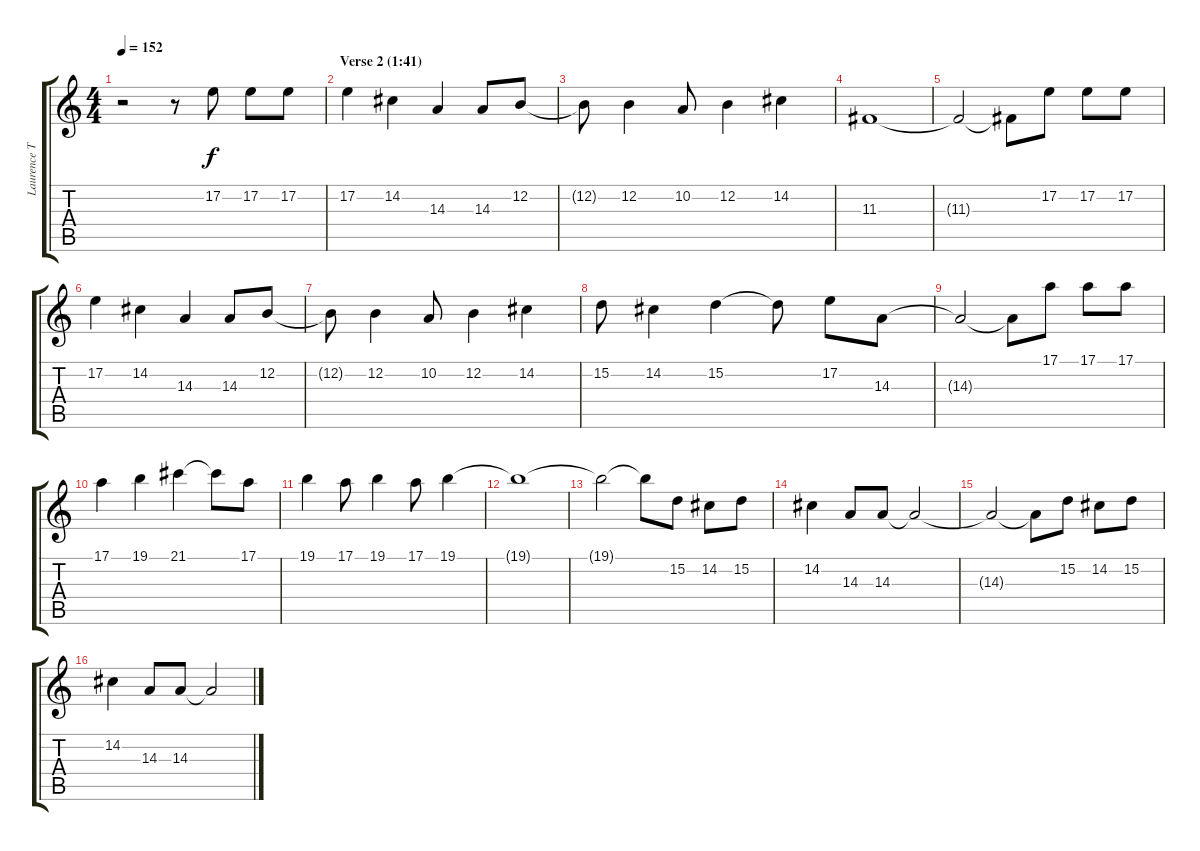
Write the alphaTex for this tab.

\track ("Laurence Tolhurst (piano)" "Laurence T") {instrument brightacousticpiano}
\staff {score tabs}
\tuning (E4 B3 G3 D3 A2 E2) {hide}
\ts (4 4)
\tempo 152
\clef g2
\ks c
r.2{dy f} r.8 17.2.8 17.2.8 17.2.8 |
\section ("" "Verse 2 (1:41)")
17.2.4 14.2.4 14.3.4 14.3.8 12.2.8 |
12.2{t}.8 12.2.4 10.2.8 12.2.4 14.2.4 |
11.3.1 |
11.3{t}.2 11.3{t}.8 17.2.8 17.2.8 17.2.8 |
17.2.4 14.2.4 14.3.4 14.3.8 12.2.8 |
12.2{t}.8 12.2.4 10.2.8 12.2.4 14.2.4 |
15.2.8 14.2.4 15.2.4 15.2{t}.8 17.2.8 14.3.8 |
14.3{t}.2 14.3{t}.8 17.1.8 17.1.8 17.1.8 |
17.1.4 19.1.4 21.1.4 21.1{t}.8 17.1.8 |
19.1.4 17.1.8 19.1.4 17.1.8 19.1.4 |
19.1{t}.1 |
19.1{t}.2 19.1{t}.8 15.2.8 14.2.8 15.2.8 |
14.2.4 14.3.8 14.3.8 14.3{t}.2 |
14.3{t}.2 14.3{t}.8 15.2.8 14.2.8 15.2.8 |
14.2.4 14.3.8 14.3.8 14.3{t}.2
